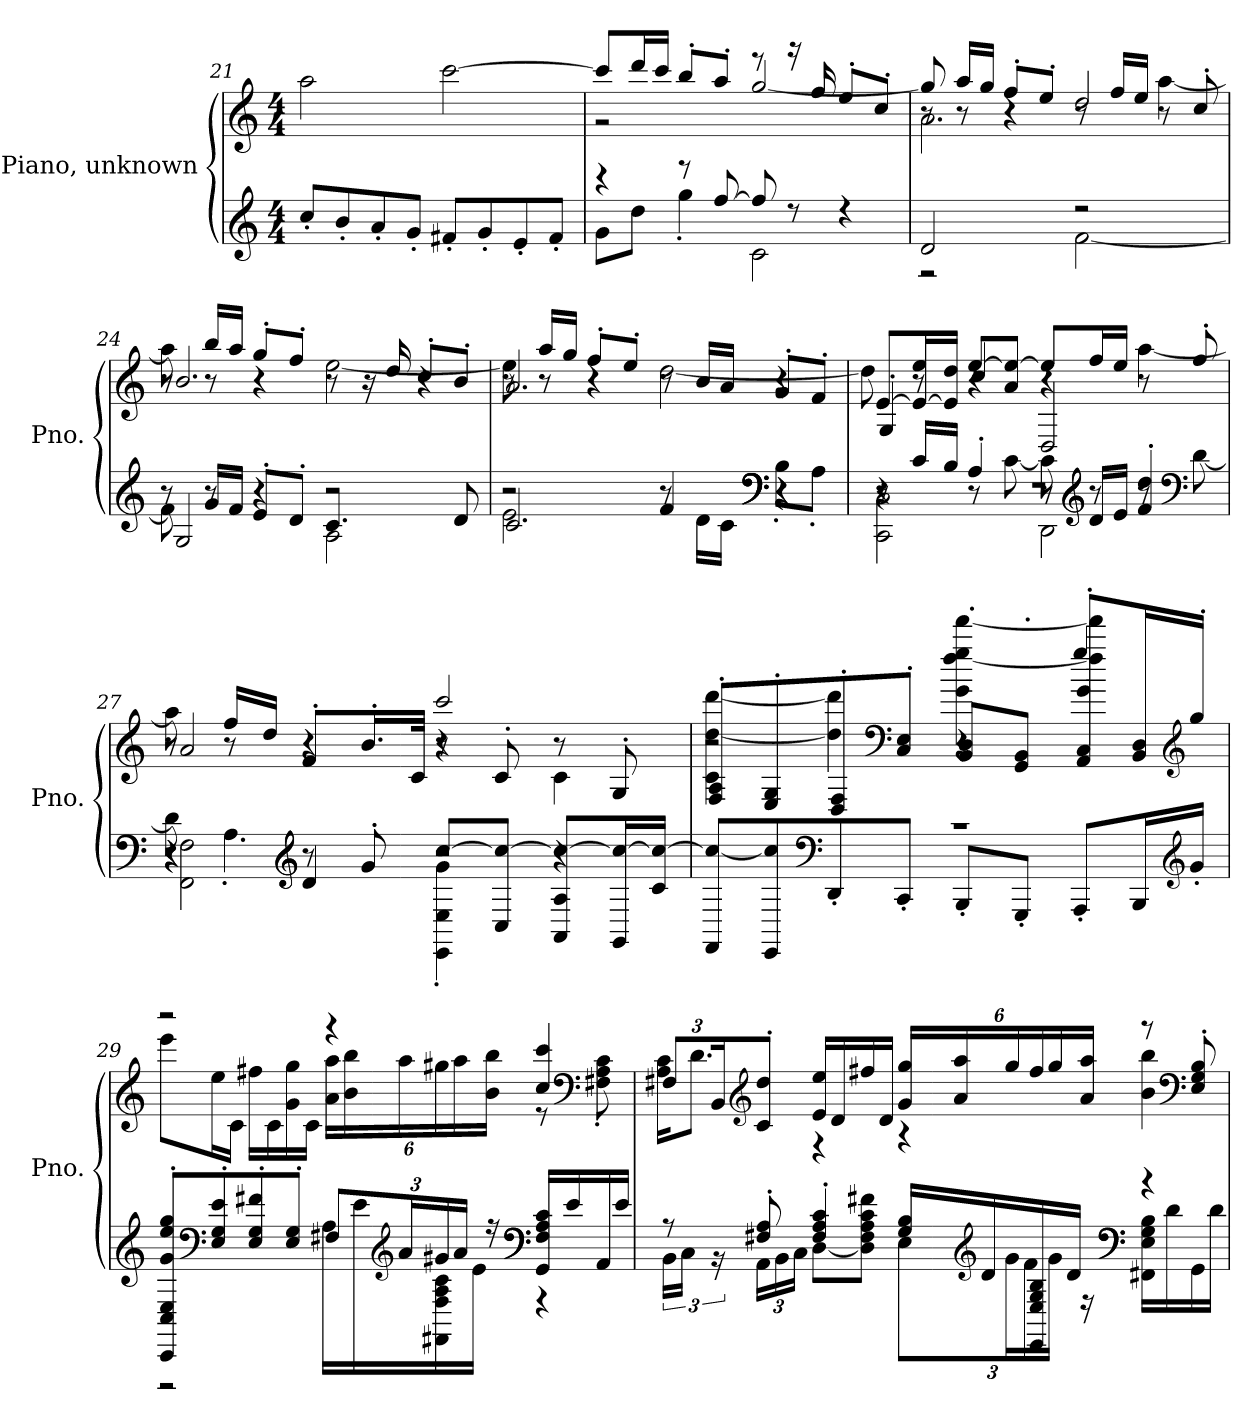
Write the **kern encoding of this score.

**kern	**kern
*part1	*part1
*staff2	*staff1
*I"Piano, unknown	*
*I'Pno.	*
!!LO:LB:g=z
*clefG2	*clefG2
*k[]	*k[]
*M4/4	*M4/4
=21	=21
8cc'/L	2aa\
8b'/	.
8a'/	.
8g'/J	.
8f#X'/L	[2ccc\
8g'/	.
8e'/	.
8f#'/J	.
=22	=22
*^	*^
4r	8g\L	8ccc/L]	2r
.	8dd\J	16ddd/L	.
.	.	16ccc/JJ	.
8r	4gg'\	8bb'/L	.
[8ff/	.	8aa'/J	.
8ff/]	2c\	8r	[2gg/
8r	.	16r	.
.	.	16ff/	.
4r	.	8ee'/L	.
.	.	8cc'/J	.
=23	=23	=23	=23
*	*	*	*^
2d/	2r	8r	2.a\	8gg/]
.	.	16aa/LL	.	8r
.	.	16gg/JJ	.	.
.	.	8ff'/L	.	4r
.	.	8ee'/J	.	.
2r	[2f\	8r	.	2dd/
.	.	16ff/LL	.	.
.	.	16ee/JJ	.	.
.	.	8r	[4aa\	.
.	.	8cc'/	.	.
!!LO:LB:g=z	!!	!!
=24	=24	=24	=24	=24
*	*^	*	*	*
8r	8f\]	2G/	8r	8aa\]	2.b/
16g/LL	8r	.	16bb/LL	8r	.
16f/JJ	.	.	16aa/JJ	.	.
8e'/L	4r	.	8gg'/L	4r	.
8d'/J	.	.	8ff'/J	.	.
4.c/	2A\	2r	8r	[2ee\	.
.	.	.	16r	.	.
.	.	.	16dd/	.	.
.	.	.	8cc'/L	.	4r
8d/	.	.	8b'/J	.	.
=25	=25	=25	=25	=25	=25
2r	2e\	2.c/	8r	8ee\]	2.a/
.	.	.	16aa/LL	8r	.
.	.	.	16gg/JJ	.	.
.	.	.	8ff'/L	4r	.
.	.	.	8ee'/J	.	.
4f/	8r	.	8r	[2dd\	.
.	16d\LL	.	16b/LL	.	.
.	16c\JJ	.	16a/JJ	.	.
*clefF4	*	*	*	*	*
4r	8B'\L	4r	8g'/L	.	4r
.	8A'\J	.	8f'/J	.	.
=26	=26	=26	=26	=26	=26
*	*	*^	*	*	*
1r	4r	8r	2CC\ 2C\	[8e/L	8dd\]	4G'/
.	.	16c/LL	.	16e/_ 16ee/L	8r	.
.	.	16B/JJ	.	16e/] 16dd/JJ	.	.
.	8r	4A'/	.	[8ee/L	4r	4cc'/
.	[8c\	.	.	8a/ 8ee/_J	.	.
.	8c\]	8r	2DD\	8ee/L]	4r	2D/
*clefG2	*	*	*	*	*	*
.	8r	16d/LL	.	16ff/L	.	.
.	.	16e/JJ	.	16ee/JJ	.	.
.	8r	4f/' 4dd/'	.	8r	[4aa\	.
*clefF4	*	*	*	*	*	*
.	[8d\	.	.	8ff'/	.	.
!!LO:LB:g=z	!!	!!
=27	=27	=27	=27	=27	=27	=27
4r	8d\]	4r	2FF\ 2F\	8r	8aa\]	2a/
.	4.A'\	.	.	16ff/LL	8r	.
.	.	.	.	16dd/JJ	.	.
*clefG2	*	*	*	*	*	*
4d/	.	8r	.	8f'/L	4r	.
.	.	8g'/	.	16.b'/L	.	.
.	.	.	.	32c/JJk	.	.
2r	2r	[8cc/L	4EE\' 4E\' 4g\'	8r	4r	2ccc/
.	.	8C/ 8cc/_J	.	8c'/	.	.
.	.	8AA/ 8A/ 8cc/_L	4r	8r	4c\	.
.	.	16GG/ 16cc/_L	.	8G'/	.	.
.	.	16c/ 16cc/_JJ	.	.	.	.
*	*v	*v	*v	*	*	*
=28	=28	=28	=28	=28
1r	8FF/ 8cc/_L	2r	4c\ [4dd\ [4ddd\	8F/' 8A/'L
.	8EE/ 8cc/]	.	.	8E/' 8G/'
*clefF4	*	*	*	*
.	8DD'/	.	4dd\] 4ddd\]	8D/' 8F/'
*	*	*clefF4	*	*
.	8CC'/J	.	.	8C/' 8E/'J
.	8BBB'/L	4r	4g\ [4ff\ 4gg\ [4fff\	8BB/' 8D/'L
.	8GGG'/J	.	.	8GG/' 8BB/'J
.	8AAA'/L	4gg/	4ff\] 4fff\]	8AA/' 8C/' 8g/'L
.	16BBB/L	.	.	16BB/ 16D/L
*clefG2	*	*clefG2	*	*
.	16g'/JJ	.	.	16gg'/JJ
*	*	*	*v	*v
!!LO:PB:g=z
=29	=29	=29	=29
8CC/' 8C/' 8E/' 8g/' 8ee/' 8gg/'L	2r	2r	8eee\L
*clefF4	*	*	*
8E/' 8G/' 8e/'	.	.	16ee\L
.	.	.	16c\JJ
8E/' 8G/' 8f#X/'	.	.	16ff#X\LL
.	.	.	16c\
8E/' 8G/'J	.	.	16g\ 16gg\
.	.	.	16c\JJ
*Xbrackettup	*	*	*Xbrackettup
12F#X/L	16A\LL	4r	24a\ 24aa\LL
.	.	.	24b\ 24bb\
.	16e\	.	.
*clefG2	*	*	*
24a/L	.	.	24aa\
*brackettup	*	*	*
24g#X/	16FF#X\ 16F#\ 16A\ 16c\	.	24gg#X\
24a/JJ	.	.	24aa\
.	16e\JJ	.	.
24r	.	.	24b\ 24bb\JJ
*clefF4	*	*	*
16GG/ 16F#/ 16A/ 16c/LL	4r	4cc/ 4ccc/	8r
16e/	.	.	.
*	*	*clefF4	*
16AA/	.	.	8F#X\' 8A\' 8c\'
16e/JJ	.	.	.
!!LO:LB:g=z	!!
=30	=30	=30	=30
8r	24BB\LL	12F#X/L	16A\ 16c\KL
.	24C\JJ	.	.
.	.	.	8.d\J
.	24r	24BB/K	.
*	*	*clefG2	*
*	*Xbrackettup	*	*
8F#X/' 8A/'	24AA\LL	8c/' 8dd/'J	.
.	24BB\	.	.
.	24C\JJ	.	.
4F#/' 4A/' 4c/'	[8D\L	16e/ 16ee/LL	4r
.	.	16d/	.
.	8D\] 8F#\ 8A\ 8c\ 8f#X\J	16ff#X/	.
.	.	16d/JJ	.
16G/ 16B/LL	12E\L	24g/ 24gg/LL	4r
.	.	24a/ 24aa/	.
*clefG2	*	*	*
16d/	.	.	.
.	24g\L	24gg/	.
*	*brackettup	*	*
16EE/ 16E/ 16G/ 16B/	24f#\	24ff#/	.
.	24g\JJ	24gg/	.
16d/JJ	.	.	.
.	24r	24a/ 24aa/JJ	.
*clefF4	*	*	*
4r	16FF#X\ 16E\ 16G\ 16B\LL	8r	4b\ 4bb\
.	16d\	.	.
*	*	*clefF4	*
.	16GG\	8E/' 8G/' 8B/'	.
.	16d\JJ	.	.
*v	*v	*	*
*	*v	*v
=	=
*-	*-
